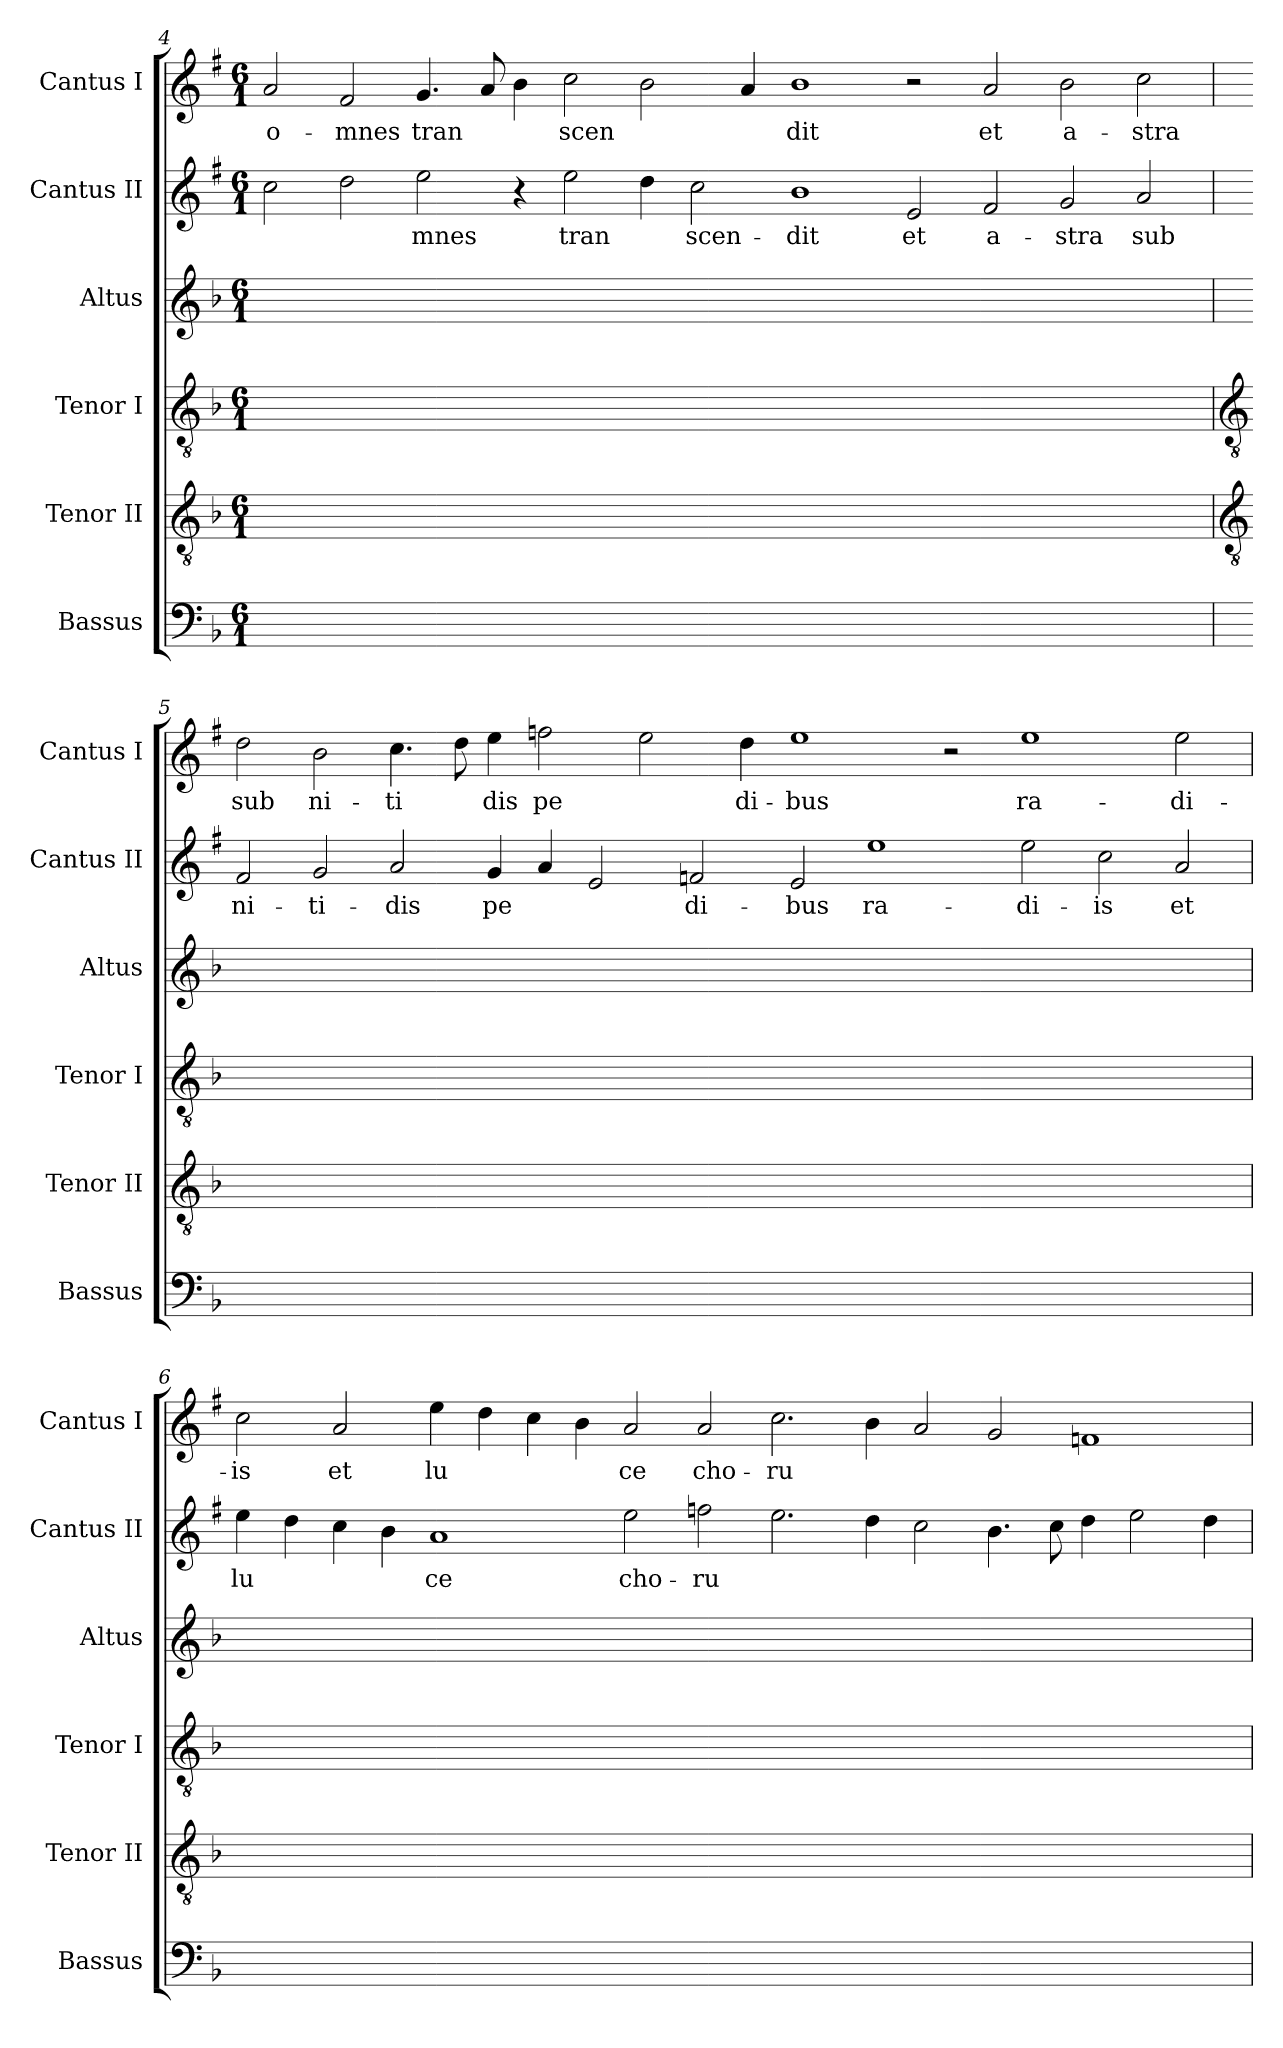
**kern	**kern	**kern	**kern	**kern	**text	**kern	**text
*part6	*part5	*part4	*part3	*part2	*part2	*part1	*part1
*staff6	*staff5	*staff4	*staff3	*staff2	*staff2	*staff1	*staff1
*I"Bassus	*I"Tenor II	*I"Tenor I	*I"Altus	*I"Cantus II	*	*I"Cantus I	*
*I'Bassus	*I'Tenor II	*I'Tenor I	*I'Altus	*I'Cantus II	*	*I'Cantus I	*
*clefF4	*clefGv2	*clefGv2	*clefG2	*clefG2	*	*clefG2	*
*	*	*	*	*ITrd1c2	*	*ITrd1c2	*
*k[b-]	*k[b-]	*k[b-]	*k[b-]	*k[b-]	*	*k[b-]	*
*F:	*F:	*F:	*F:	*F:	*	*F:	*
*M6/1	*M6/1	*M6/1	*M6/1	*M6/1	*	*M6/1	*
=4	=4	=4	=4	=4	=4	=4	=4
!	!	!	!	!	!	!	!LO:LY:b
00.ryy	00.ryy	00.ryy	00.ryy	2b-	.	2g	o-
!	!	!	!	!	!	!	!LO:LY:b
.	.	.	.	2cc	.	2e	-mnes
!	!	!	!	!	!LO:LY:b	!	!LO:LY:b
.	.	.	.	2dd	mnes	4.f	tran
.	.	.	.	.	.	8g	.
.	.	.	.	4r	.	4a	.
!	!	!	!	!	!LO:LY:b	!	!LO:LY:b
.	.	.	.	2dd	tran	2b-	scen
.	.	.	.	4cc	.	2a	.
!	!	!	!	!	!LO:LY:b	!	!
.	.	.	.	2b-	scen-	.	.
.	.	.	.	.	.	4g	.
!	!	!	!	!	!LO:LY:b	!	!LO:LY:b
.	.	.	.	1a	-dit	1a	dit
!	!	!	!	!	!LO:LY:b	!	!
.	.	.	.	2d	et	2r	.
!	!	!	!	!	!LO:LY:b	!	!LO:LY:b
.	.	.	.	2e	a-	2g	et
!	!	!	!	!	!LO:LY:b	!	!LO:LY:b
.	.	.	.	2f	-stra	2a	a-
!	!	!	!	!	!LO:LY:b	!	!LO:LY:b
.	.	.	.	2g	sub	2b-	-stra
!!LO:LB:g=z
=5	=5	=5	=5	=5	=5	=5	=5
*	*clefGv2	*clefGv2	*	*	*	*	*
!	!	!	!	!	!LO:LY:b	!	!LO:LY:b
00.ryy	00.ryy	00.ryy	00.ryy	2e	ni-	2cc	sub
!	!	!	!	!	!LO:LY:b	!	!LO:LY:b
.	.	.	.	2f	-ti-	2a	ni-
!	!	!	!	!	!LO:LY:b	!	!LO:LY:b
.	.	.	.	2g	-dis	4.b-	-ti
.	.	.	.	.	.	8cc	.
!	!	!	!	!	!LO:LY:b	!	!LO:LY:b
.	.	.	.	4f	pe	4dd	dis
!	!	!	!	!	!	!	!LO:LY:b
.	.	.	.	4g	.	2ee-X	pe
.	.	.	.	2d	.	.	.
.	.	.	.	.	.	2dd	.
!	!	!	!	!	!LO:LY:b	!	!
.	.	.	.	2e-	di-	.	.
!	!	!	!	!	!	!	!LO:LY:b
.	.	.	.	.	.	4cc	di-
!	!	!	!	!	!LO:LY:b	!	!LO:LY:b
.	.	.	.	2d	-bus	1dd	-bus
!	!	!	!	!	!LO:LY:b	!	!
.	.	.	.	1dd	ra-	.	.
.	.	.	.	.	.	2r	.
!	!	!	!	!	!LO:LY:b	!	!LO:LY:b
.	.	.	.	2dd	-di-	1dd	ra-
!	!	!	!	!	!LO:LY:b	!	!
.	.	.	.	2b-	-is	.	.
!	!	!	!	!	!LO:LY:b	!	!LO:LY:b
.	.	.	.	2g	et	2dd	-di-
=6	=6	=6	=6	=6	=6	=6	=6
!	!	!	!	!	!LO:LY:b	!	!LO:LY:b
00.ryy	00.ryy	00.ryy	00.ryy	4dd	lu	2b-	-is
.	.	.	.	4cc	.	.	.
!	!	!	!	!	!	!	!LO:LY:b
.	.	.	.	4b-	.	2g	et
.	.	.	.	4a	.	.	.
!	!	!	!	!	!LO:LY:b	!	!LO:LY:b
.	.	.	.	1g	ce	4dd	lu
.	.	.	.	.	.	4cc	.
.	.	.	.	.	.	4b-	.
.	.	.	.	.	.	4a	.
!	!	!	!	!	!LO:LY:b	!	!LO:LY:b
.	.	.	.	2dd	cho-	2g	ce
!	!	!	!	!	!LO:LY:b	!	!LO:LY:b
.	.	.	.	2ee-	-ru	2g	cho-
!	!	!	!	!	!	!	!LO:LY:b
.	.	.	.	2.dd	.	2.b-	-ru
.	.	.	.	4cc	.	4a	.
.	.	.	.	2b-	.	2g	.
.	.	.	.	4.a	.	2f	.
.	.	.	.	8b-	.	.	.
.	.	.	.	4cc	.	1e-	.
.	.	.	.	2dd	.	.	.
.	.	.	.	4cc	.	.	.
=	=	=	=	=	=	=	=
*-	*-	*-	*-	*-	*-	*-	*-
